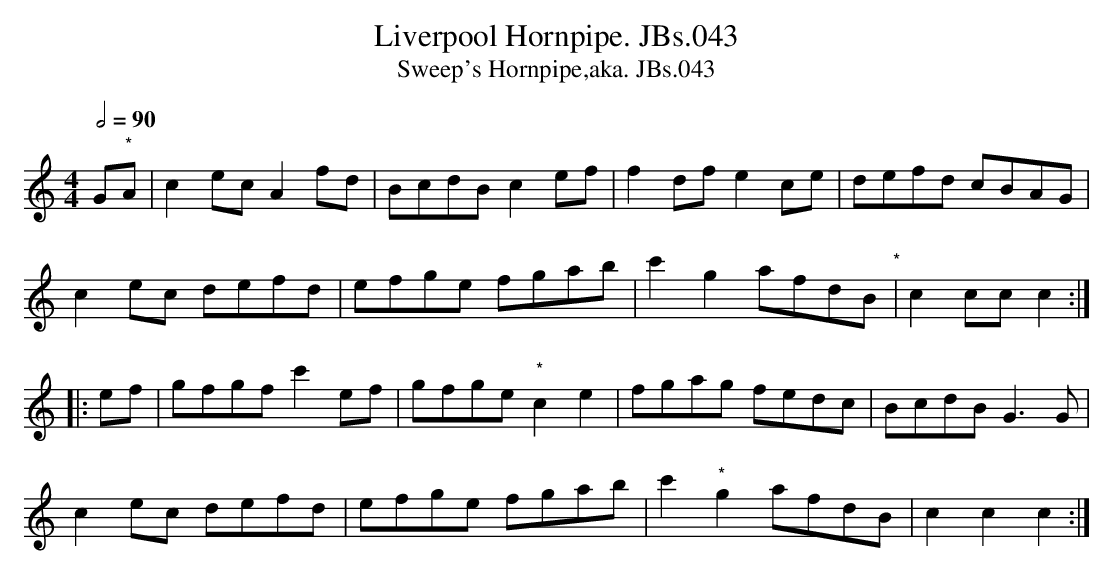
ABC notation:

X:1
T:Liverpool Hornpipe. JBs.043
T:Sweep's Hornpipe,aka. JBs.043
L:1/8
M:4/4
Q:1/2=90
K:C
G"*"A|c2ec A2fd|BcdB c2ef|f2df e2ce|defd cBAG|
c2ec defd|efge fgab|c'2 g2 afdB"*"|c2ccc2:|
|:ef|gfgfc'2ef|gfge"*" c2e2|fgag fedc|BcdB G3G|
c2ec defd|efge fgab|c'2"*"g2 afdB|c2c2c2:|
